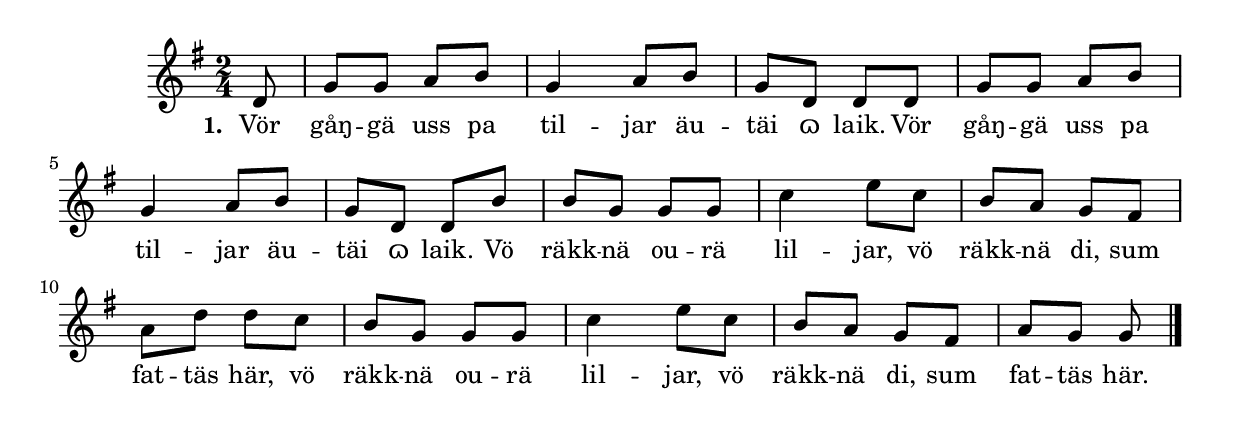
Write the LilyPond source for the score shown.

{
\time 2/4
\key g \major
\partial 8
 d'8  | 
 g' g' a' b'  | 
 g'4 a'8 b'  | 
 g' d' d' d'  | 
 g' g' a' b'  | 
 g'4 a'8 b'  | 
 g' d' d' b'  | 
 b' g' g' g'  | 
 c''4 e''8 c''  | 
 b' a' g' fis'  | 
 a' d'' d'' c''  | 
 b' g' g' g'  | 
 c''4 e''8 c''  | 
 b' a' g' fis'  | 
 a' g' g' \bar "|."
 }
 \addlyrics {
     \set stanza = #"1. "
     Vör gåŋ -- gä uss pa til -- jar äu -- täi ɷ laik. Vör gåŋ -- gä uss pa
     til -- jar äu -- täi ɷ laik. Vö räkk -- nä ou -- rä lil -- jar, vö
     räkk -- nä di, sum fat -- täs här, vö räkk -- nä ou -- rä lil -- jar, vö
     räkk -- nä di, sum fat -- täs här.
}
